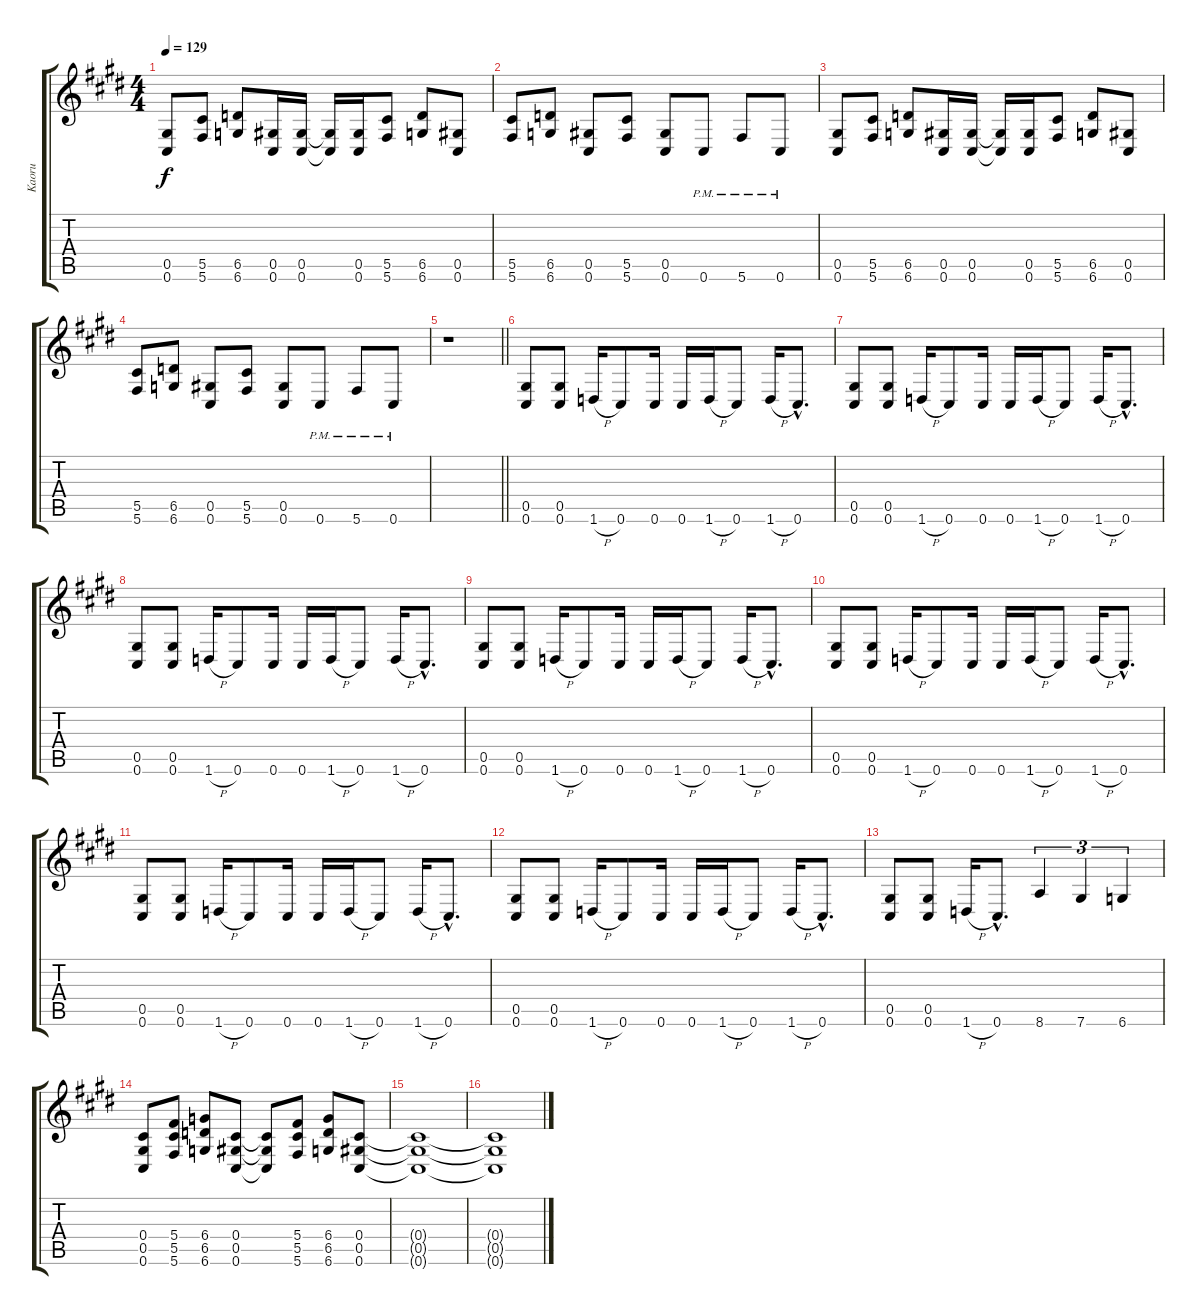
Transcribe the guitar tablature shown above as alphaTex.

\track ("Kaoru" "Kaoru") {instrument distortionguitar}
\staff {score tabs}
\tuning (Eb4 Bb3 Gb3 Db3 Ab2 Db2) {hide}
\ts (4 4)
\tempo 129
\clef g2
\ks e
(0.5 0.6).8{dy f} (5.5 5.6).8 (6.5 6.6).8 (0.5 0.6).16 (0.5 0.6).16 (0.5{t} 0.6{t}).16 (0.5 0.6).16 (5.5 5.6).8 (6.5 6.6).8 (0.5 0.6).8 |
(5.5 5.6).8 (6.5 6.6).8 (0.5 0.6).8 (5.5 5.6).8 (0.5 0.6).8 0.6{pm}.8 5.6{pm}.8 0.6{pm}.8 |
(0.5 0.6).8 (5.5 5.6).8 (6.5 6.6).8 (0.5 0.6).16 (0.5 0.6).16 (0.5{t} 0.6{t}).16 (0.5 0.6).16 (5.5 5.6).8 (6.5 6.6).8 (0.5 0.6).8 |
(5.5 5.6).8 (6.5 6.6).8 (0.5 0.6).8 (5.5 5.6).8 (0.5 0.6).8 0.6{pm}.8 5.6{pm}.8 0.6{pm}.8 |
\barLineRight lightlight
r.1 |
(0.5 0.6).8 (0.5 0.6).8 1.6{h}.16 0.6.8 0.6.16 0.6.16 1.6{h}.16 0.6.8 1.6{h}.16 0.6{hac}.8{d} |
(0.5 0.6).8 (0.5 0.6).8 1.6{h}.16 0.6.8 0.6.16 0.6.16 1.6{h}.16 0.6.8 1.6{h}.16 0.6{hac}.8{d} |
(0.5 0.6).8 (0.5 0.6).8 1.6{h}.16 0.6.8 0.6.16 0.6.16 1.6{h}.16 0.6.8 1.6{h}.16 0.6{hac}.8{d} |
(0.5 0.6).8 (0.5 0.6).8 1.6{h}.16 0.6.8 0.6.16 0.6.16 1.6{h}.16 0.6.8 1.6{h}.16 0.6{hac}.8{d} |
(0.5 0.6).8 (0.5 0.6).8 1.6{h}.16 0.6.8 0.6.16 0.6.16 1.6{h}.16 0.6.8 1.6{h}.16 0.6{hac}.8{d} |
(0.5 0.6).8 (0.5 0.6).8 1.6{h}.16 0.6.8 0.6.16 0.6.16 1.6{h}.16 0.6.8 1.6{h}.16 0.6{hac}.8{d} |
(0.5 0.6).8 (0.5 0.6).8 1.6{h}.16 0.6.8 0.6.16 0.6.16 1.6{h}.16 0.6.8 1.6{h}.16 0.6{hac}.8{d} |
(0.5 0.6).8 (0.5 0.6).8 1.6{h}.16 0.6{hac}.8{d} 8.6.4{tu (3 2)} 7.6.4{tu (3 2)} 6.6.4{tu (3 2)} |
(0.4 0.5 0.6).8 (5.4 5.5 5.6).8 (6.4 6.5 6.6).8 (0.4 0.5 0.6).8 (0.4{t} 0.5{t} 0.6{t}).8 (5.4 5.5 5.6).8 (6.4 6.5 6.6).8 (0.4 0.5 0.6).8 |
(0.4{t} 0.5{t} 0.6{t}).1 |
(0.4{t} 0.5{t} 0.6{t}).1
